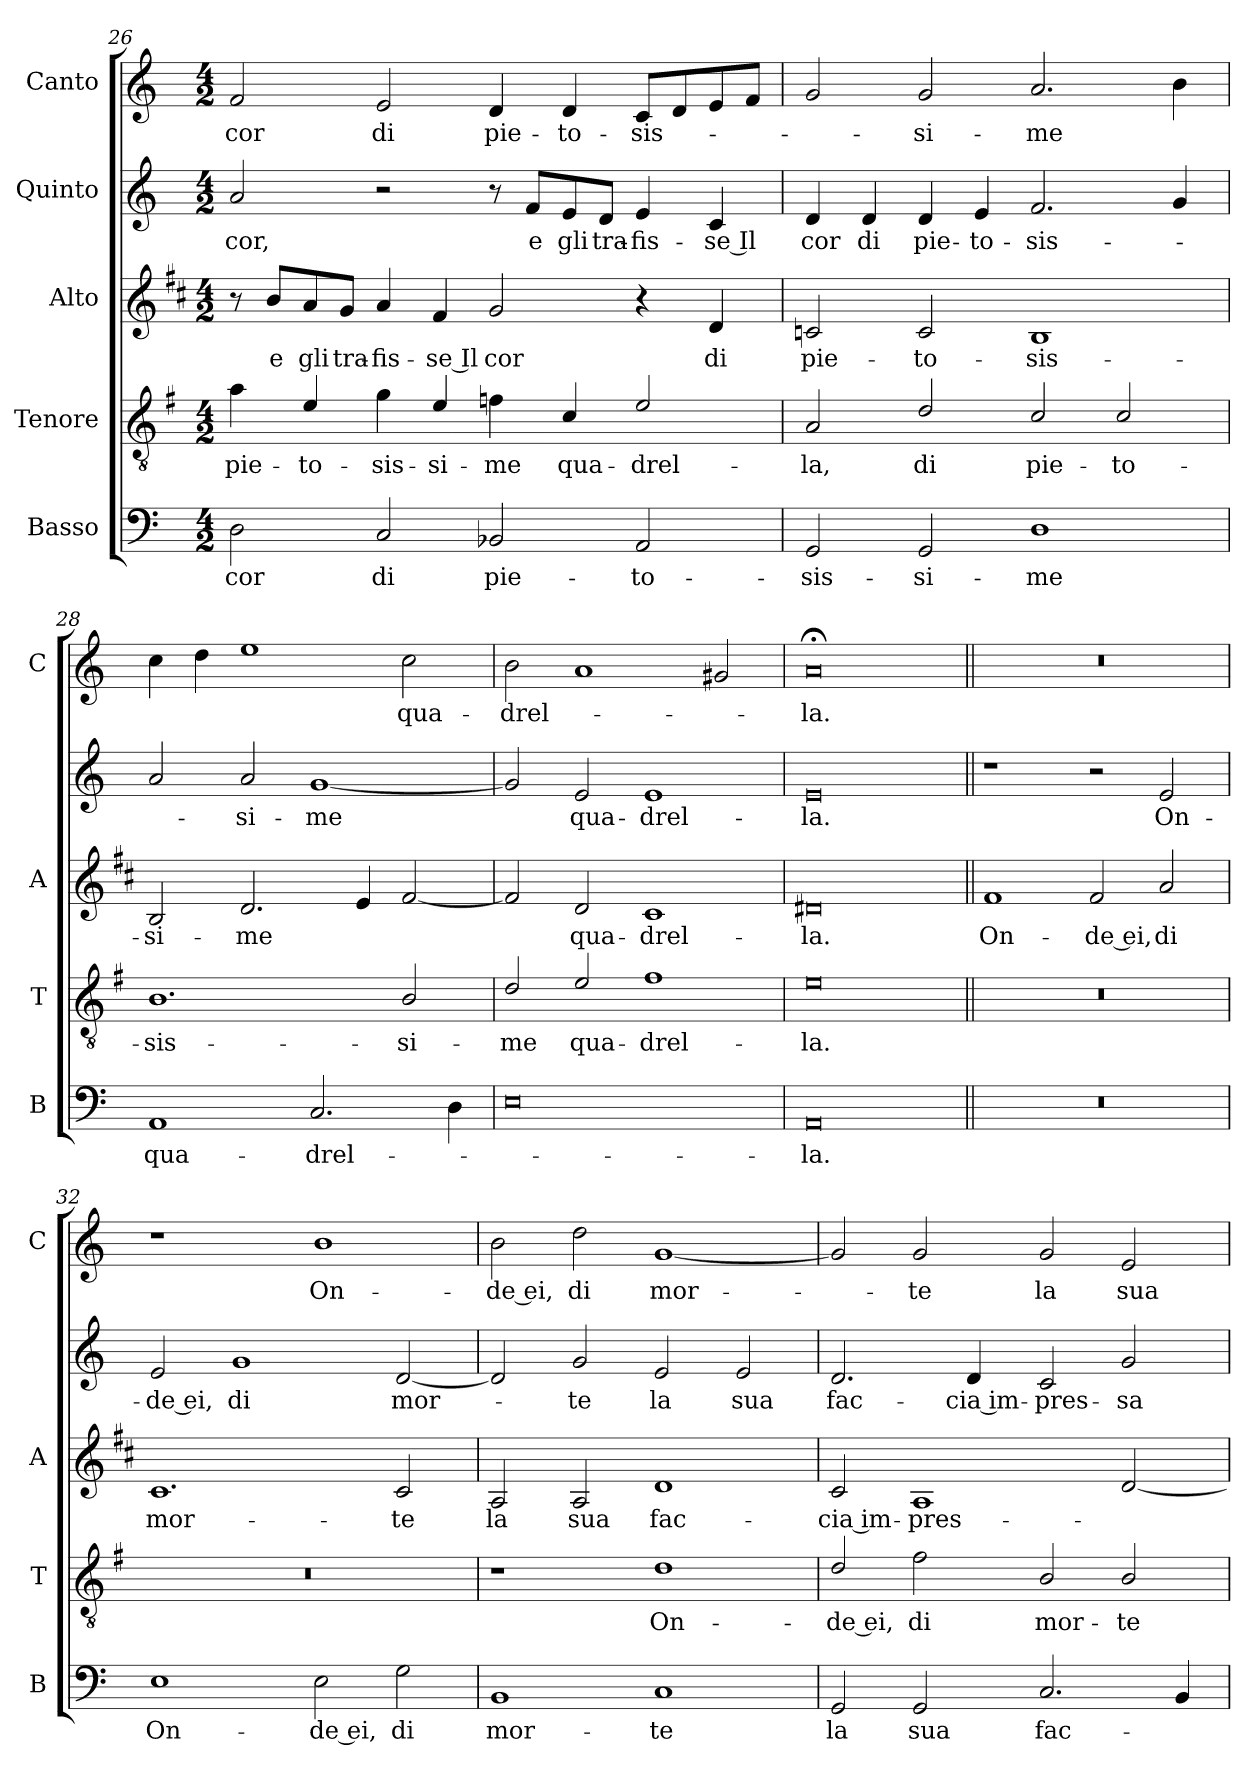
**kern	**text	**kern	**text	**kern	**text	**kern	**text	**kern	**text
*part5	*part5	*part4	*part4	*part3	*part3	*part2	*part2	*part1	*part1
*staff5	*staff5	*staff4	*staff4	*staff3	*staff3	*staff2	*staff2	*staff1	*staff1
*I"Basso	*	*I"Tenore	*	*I"Alto	*	*I"Quinto	*	*I"Canto	*
*I'B	*	*I'T	*	*I'A	*	*	*	*I'C	*
*clefF4	*	*clefGv2	*	*clefG2	*	*clefG2	*	*clefG2	*
*	*	*ITrd4c7	*	*ITrd1c2	*	*	*	*	*
*k[]	*	*k[]	*	*k[]	*	*k[]	*	*k[]	*
*C:	*	*C:	*	*C:	*	*C:	*	*C:	*
*M4/2	*	*M4/2	*	*M4/2	*	*M4/2	*	*M4/2	*
=26	=26	=26	=26	=26	=26	=26	=26	=26	=26
!	!LO:LY:b	!	!LO:LY:b	!	!	!	!LO:LY:b	!	!LO:LY:b
2D\	cor	4d\	pie-	8r	.	2a/	cor,	2f/	cor
!	!	!	!	!	!LO:LY:b	!	!	!	!
.	.	.	.	8a/L	e	.	.	.	.
!	!	!	!LO:LY:b	!	!LO:LY:b	!	!	!	!
.	.	4A/	-to-	8g/	gli	.	.	.	.
!	!	!	!	!	!LO:LY:b	!	!	!	!
.	.	.	.	8f/J	tra-	.	.	.	.
!	!LO:LY:b	!	!LO:LY:b	!	!LO:LY:b	!	!	!	!LO:LY:b
2C/	di	4c\	-sis-	4g/	-fis-	2r	.	2e/	di
!	!	!	!LO:LY:b	!	!LO:LY:b	!	!	!	!
.	.	4A/	-si-	4e/	-se Il	.	.	.	.
!	!LO:LY:b	!	!LO:LY:b	!	!LO:LY:b	!	!	!	!LO:LY:b
2BB-X/	pie-	4B-X\	-me	2f/	cor	8r	.	4d/	pie-
!	!	!	!	!	!	!	!LO:LY:b	!	!
.	.	.	.	.	.	8f/L	e	.	.
!	!	!	!LO:LY:b	!	!	!	!LO:LY:b	!	!LO:LY:b
.	.	4F/	qua-	.	.	8e/	gli	4d/	-to-
!	!	!	!	!	!	!	!LO:LY:b	!	!
.	.	.	.	.	.	8d/J	tra-	.	.
!	!LO:LY:b	!	!LO:LY:b	!	!	!	!LO:LY:b	!	!LO:LY:b
2AA/	-to-	2A/	-drel-	4r	.	4e/	-fis-	8c/L	-sis-
.	.	.	.	.	.	.	.	8d/	.
!	!	!	!	!	!LO:LY:b	!	!LO:LY:b	!	!
.	.	.	.	4c/	di	4c/	-se Il	8e/	.
.	.	.	.	.	.	.	.	8f/J	.
!!LO:PB:g=z
=27	=27	=27	=27	=27	=27	=27	=27	=27	=27
!	!LO:LY:b	!	!LO:LY:b	!	!LO:LY:b	!	!LO:LY:b	!	!
2GG/	-sis-	2D/	-la,	2B-X/	pie-	4d/	cor	2g/	.
!	!	!	!	!	!	!	!LO:LY:b	!	!
.	.	.	.	.	.	4d/	di	.	.
!	!LO:LY:b	!	!LO:LY:b	!	!LO:LY:b	!	!LO:LY:b	!	!LO:LY:b
2GG/	-si-	2G/	di	2B-/	-to-	4d/	pie-	2g/	-si-
!	!	!	!	!	!	!	!LO:LY:b	!	!
.	.	.	.	.	.	4e/	-to-	.	.
!	!LO:LY:b	!	!LO:LY:b	!	!LO:LY:b	!	!LO:LY:b	!	!LO:LY:b
1D	-me	2F/	pie-	1A	-sis-	2.f/	-sis-	2.a/	-me
!	!	!	!LO:LY:b	!	!	!	!	!	!
.	.	2F/	-to-	.	.	.	.	.	.
.	.	.	.	.	.	4g/	.	4b\	.
=28	=28	=28	=28	=28	=28	=28	=28	=28	=28
!	!LO:LY:b	!	!LO:LY:b	!	!LO:LY:b	!	!	!	!
1AA	qua-	1.E	-sis-	2A/	-si-	2a/	.	4cc\	.
.	.	.	.	.	.	.	.	4dd\	.
!	!	!	!	!	!LO:LY:b	!	!LO:LY:b	!	!
.	.	.	.	2.c/	-me	2a/	-si-	1ee	.
!	!LO:LY:b	!	!	!	!	!	!LO:LY:b	!	!
2.C/	-drel-	.	.	.	.	[1g	-me	.	.
.	.	.	.	4d/	.	.	.	.	.
!	!	!	!LO:LY:b	!	!	!	!	!	!LO:LY:b
.	.	2E/	-si-	[2e/	.	.	.	2cc\	qua-
4D\	.	.	.	.	.	.	.	.	.
=29	=29	=29	=29	=29	=29	=29	=29	=29	=29
!	!	!	!LO:LY:b	!	!	!	!	!	!LO:LY:b
0E	.	2G/	-me	2e/]	.	2g/]	.	2b\	-drel-
!	!	!	!LO:LY:b	!	!LO:LY:b	!	!LO:LY:b	!	!
.	.	2A/	qua-	2c/	qua-	2e/	qua-	1a	.
!	!	!	!LO:LY:b	!	!LO:LY:b	!	!LO:LY:b	!	!
.	.	1B	-drel-	1B	-drel-	1e	-drel-	.	.
.	.	.	.	.	.	.	.	2g#X/	.
=30	=30	=30	=30	=30	=30	=30	=30	=30	=30
!	!LO:LY:b	!	!LO:LY:b	!	!LO:LY:b	!	!LO:LY:b	!	!LO:LY:b
0AA	-la.	0A	-la.	0c#X	-la.	0e	-la.	0a;<	-la.
=31||	=31||	=31||	=31||	=31||	=31||	=31||	=31||	=31||	=31||
!	!	!	!	!	!LO:LY:b	!	!	!	!
0r	.	0r	.	1e	On-	1r	.	0r	.
!	!	!	!	!	!LO:LY:b	!	!	!	!
.	.	.	.	2e/	-de ei,	2r	.	.	.
!	!	!	!	!	!LO:LY:b	!	!LO:LY:b	!	!
.	.	.	.	2g/	di	2e/	On-	.	.
!!LO:LB:g=z
=32	=32	=32	=32	=32	=32	=32	=32	=32	=32
!	!LO:LY:b	!	!	!	!LO:LY:b	!	!LO:LY:b	!	!
1E	On-	0r	.	1.B	mor-	2e/	-de ei,	1r	.
!	!	!	!	!	!	!	!LO:LY:b	!	!
.	.	.	.	.	.	1g	di	.	.
!	!LO:LY:b	!	!	!	!	!	!	!	!LO:LY:b
2E\	-de ei,	.	.	.	.	.	.	1b	On-
!	!LO:LY:b	!	!	!	!LO:LY:b	!	!LO:LY:b	!	!
2G\	di	.	.	2B/	-te	[2d/	mor-	.	.
=33	=33	=33	=33	=33	=33	=33	=33	=33	=33
!	!LO:LY:b	!	!	!	!LO:LY:b	!	!	!	!LO:LY:b
1BB	mor-	1r	.	2G/	la	2d/]	.	2b\	-de ei,
!	!	!	!	!	!LO:LY:b	!	!LO:LY:b	!	!LO:LY:b
.	.	.	.	2G/	sua	2g/	-te	2dd\	di
!	!LO:LY:b	!	!LO:LY:b	!	!LO:LY:b	!	!LO:LY:b	!	!LO:LY:b
1C	-te	1G	On-	1c	fac-	2e/	la	[1g	mor-
!	!	!	!	!	!	!	!LO:LY:b	!	!
.	.	.	.	.	.	2e/	sua	.	.
=34	=34	=34	=34	=34	=34	=34	=34	=34	=34
!	!LO:LY:b	!	!LO:LY:b	!	!LO:LY:b	!	!LO:LY:b	!	!
2GG/	la	2G/	-de ei,	2B/	-cia im-	2.d/	fac-	2g/]	.
!	!LO:LY:b	!	!LO:LY:b	!	!LO:LY:b	!	!	!	!LO:LY:b
2GG/	sua	2B\	di	1G	-pres-	.	.	2g/	-te
!	!	!	!	!	!	!	!LO:LY:b	!	!
.	.	.	.	.	.	4d/	-cia im-	.	.
!	!LO:LY:b	!	!LO:LY:b	!	!	!	!LO:LY:b	!	!LO:LY:b
2.C/	fac-	2E/	mor-	.	.	2c/	-pres-	2g/	la
!	!	!	!LO:LY:b	!	!	!	!LO:LY:b	!	!LO:LY:b
.	.	2E/	-te	[2c/	.	2g/	-sa	2e/	sua
4BB/	.	.	.	.	.	.	.	.	.
=	=	=	=	=	=	=	=	=	=
*-	*-	*-	*-	*-	*-	*-	*-	*-	*-
